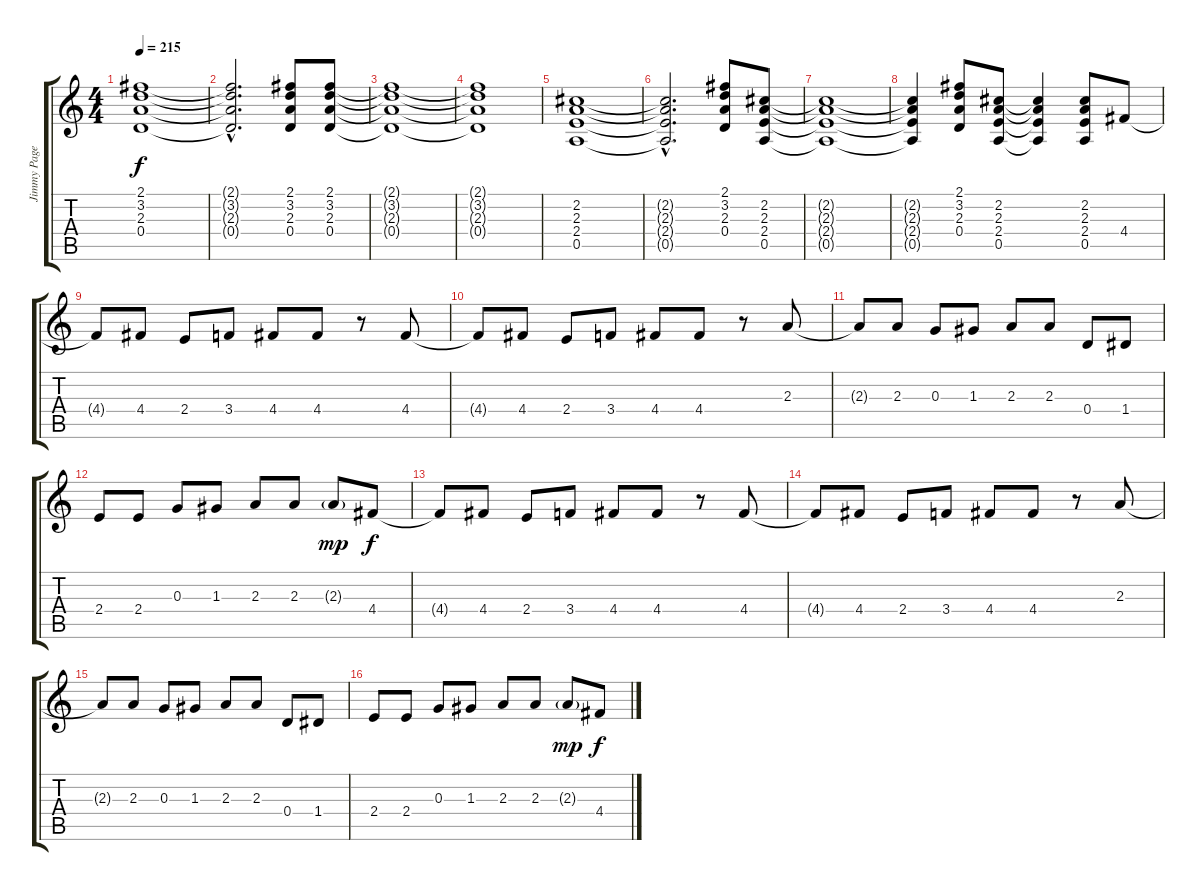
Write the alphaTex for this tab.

\track ("Jimmy Page I" "Jimmy Page") {instrument distortionguitar}
\staff {score tabs}
\tuning (E4 B3 G3 D3 A2 E2) {hide}
\ts (4 4)
\tempo 215
\clef g2
\ks c
(2.1 3.2 2.3 0.4).1{dy f} |
(2.1{hac t} 3.2{hac t} 2.3{hac t} 0.4{hac t}).2{d} (2.1 3.2 2.3 0.4).8 (2.1 3.2 2.3 0.4).8 |
(2.1{t} 3.2{t} 2.3{t} 0.4{t}).1 |
(2.1{t} 3.2{t} 2.3{t} 0.4{t}).1 |
(2.2 2.3 2.4 0.5).1 |
(2.2{hac t} 2.3{hac t} 2.4{hac t} 0.5{hac t}).2{d} (2.1 3.2 2.3 0.4).8 (2.2 2.3 2.4 0.5).8 |
(2.2{t} 2.3{t} 2.4{t} 0.5{t}).1 |
(2.2{t} 2.3{t} 2.4{t} 0.5{t}).4 (2.1 3.2 2.3 0.4).8 (2.2 2.3 2.4 0.5).8 (2.2{t} 2.3{t} 2.4{t} 0.5{t}).4 (2.2 2.3 2.4 0.5).8 4.4.8 |
4.4{t}.8 4.4.8 2.4.8 3.4.8 4.4.8 4.4.8 r.8 4.4.8 |
4.4{t}.8 4.4.8 2.4.8 3.4.8 4.4.8 4.4.8 r.8 2.3.8 |
2.3{t}.8 2.3.8 0.3.8 1.3.8 2.3.8 2.3.8 0.4.8 1.4.8 |
2.4.8 2.4.8 0.3.8 1.3.8 2.3.8 2.3.8 2.3{g}.8{dy mp} 4.4.8{dy f} |
4.4{t}.8 4.4.8 2.4.8 3.4.8 4.4.8 4.4.8 r.8 4.4.8 |
4.4{t}.8 4.4.8 2.4.8 3.4.8 4.4.8 4.4.8 r.8 2.3.8 |
2.3{t}.8 2.3.8 0.3.8 1.3.8 2.3.8 2.3.8 0.4.8 1.4.8 |
2.4.8 2.4.8 0.3.8 1.3.8 2.3.8 2.3.8 2.3{g}.8{dy mp} 4.4.8{dy f}
